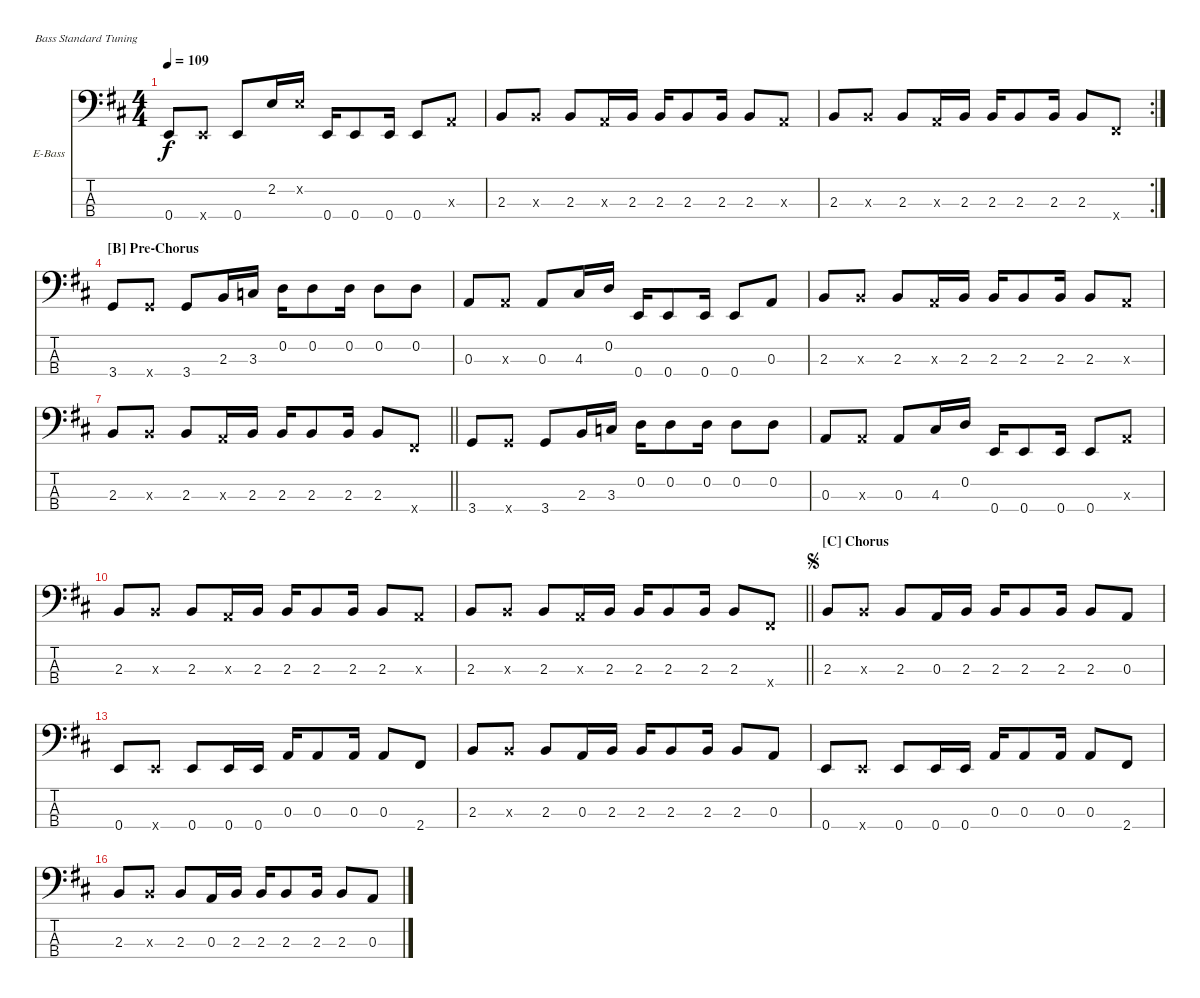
\bracketExtendMode nobrackets
\firstSystemTrackNameOrientation horizontal
\otherSystemsTrackNameOrientation horizontal
\defaultBarNumberDisplay FirstOfSystem
\track ("Bass" "E-Bass") {instrument electricbasspick}
\staff {score tabs}
\tuning (G2 D2 A1 E1)
\ts (4 4)
\tempo 109
\clef f4
\ks bminor
0.4.8{dy f} 0.4{x}.8 0.4.8 2.2.16 2.2{x}.16 0.4.16 0.4.8 0.4.16 0.4.8 0.3{x}.8 |
2.3.8 2.3{x}.8 2.3.8 0.3{x}.16 2.3.16 2.3.16 2.3.8 2.3.16 2.3.8 0.3{x}.8 |
\rc 2
2.3.8 2.3{x}.8 2.3.8 0.3{x}.16 2.3.16 2.3.16 2.3.8 2.3.16 2.3.8 2.4{x}.8 |
\section ("B" "Pre-Chorus")
\scale
0.250132 3.4.8 3.4{x}.8 3.4.8 2.3.16 3.3.16 0.2.16 0.2.8 0.2.16 0.2.8 0.2.8 |
\scale
0.178271 0.3.8 0.3{x}.8 0.3.8 4.3.16 0.2.16 0.4.16 0.4.8 0.4.16 0.4.8 0.3.8 |
\scale
0.29509 2.3.8 2.3{x}.8 2.3.8 0.3{x}.16 2.3.16 2.3.16 2.3.8 2.3.16 2.3.8 0.3{x}.8 |
\scale
0.276257
\barLineRight lightlight
2.3.8 2.3{x}.8 2.3.8 0.3{x}.16 2.3.16 2.3.16 2.3.8 2.3.16 2.3.8 2.4{x}.8 |
\scale
0.210056 3.4.8 3.4{x}.8 3.4.8 2.3.16 3.3.16 0.2.16 0.2.8 0.2.16 0.2.8 0.2.8 |
\scale
0.199 0.3.8 0.3{x}.8 0.3.8 4.3.16 0.2.16 0.4.16 0.4.8 0.4.16 0.4.8 0.3{x}.8 |
\scale
0.321421 2.3.8 2.3{x}.8 2.3.8 0.3{x}.16 2.3.16 2.3.16 2.3.8 2.3.16 2.3.8 0.3{x}.8 |
\scale
0.269377
\barLineRight lightlight
2.3.8 2.3{x}.8 2.3.8 0.3{x}.16 2.3.16 2.3.16 2.3.8 2.3.16 2.3.8 2.4{x}.8 |
\section ("C" "Chorus")
\jump segno
2.3.8 2.3{x}.8 2.3.8 0.3.16 2.3.16 2.3.16 2.3.8 2.3.16 2.3.8 0.3.8 |
0.4.8 0.4{x}.8 0.4.8 0.4.16 0.4.16 0.3.16 0.3.8 0.3.16 0.3.8 2.4.8 |
2.3.8 2.3{x}.8 2.3.8 0.3.16 2.3.16 2.3.16 2.3.8 2.3.16 2.3.8 0.3.8 |
0.4.8 0.4{x}.8 0.4.8 0.4.16 0.4.16 0.3.16 0.3.8 0.3.16 0.3.8 2.4.8 |
2.3.8 2.3{x}.8 2.3.8 0.3.16 2.3.16 2.3.16 2.3.8 2.3.16 2.3.8 0.3.8
